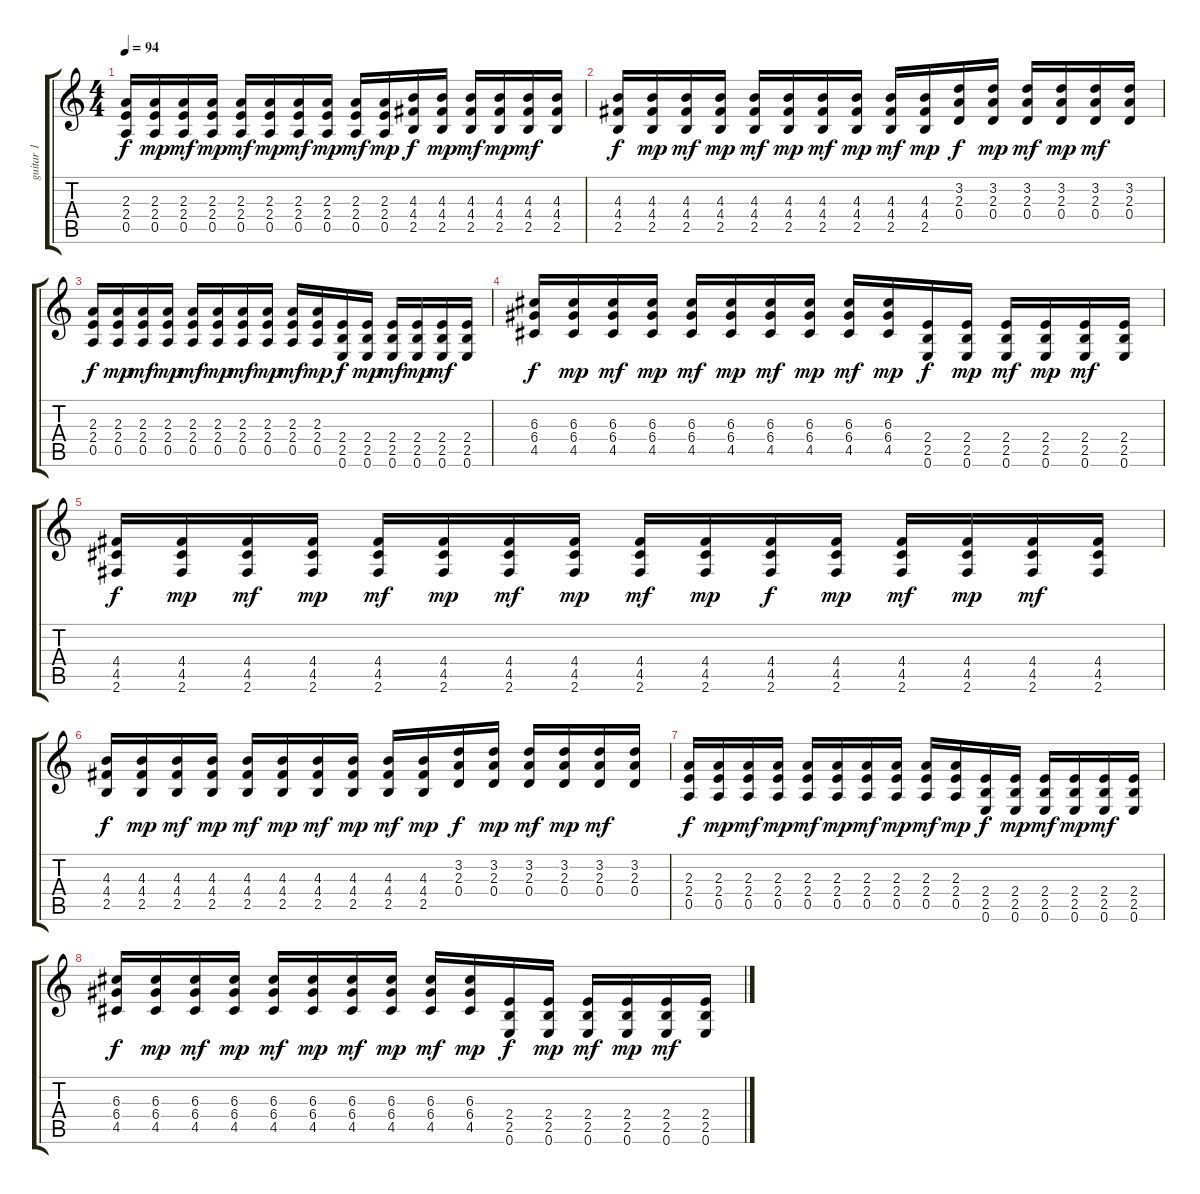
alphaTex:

\track ("guitar 1" "guitar 1") {instrument distortionguitar}
\staff {score tabs}
\tuning (E4 B3 G3 D3 A2 E2) {hide}
\ts (4 4)
\tempo 94
\clef g2
\ks c
(2.3 2.4 0.5).16{dy f} (2.3 2.4 0.5).16{dy mp} (2.3 2.4 0.5).16{dy mf} (2.3 2.4 0.5).16{dy mp} (2.3 2.4 0.5).16{dy mf} (2.3 2.4 0.5).16{dy mp} (2.3 2.4 0.5).16{dy mf} (2.3 2.4 0.5).16{dy mp} (2.3 2.4 0.5).16{dy mf} (2.3 2.4 0.5).16{dy mp} (4.3 4.4 2.5).16{dy f} (4.3 4.4 2.5).16{dy mp} (4.3 4.4 2.5).16{dy mf} (4.3 4.4 2.5).16{dy mp} (4.3 4.4 2.5).16{dy mf} (4.3 4.4 2.5).16 |
(4.3 4.4 2.5).16{dy f} (4.3 4.4 2.5).16{dy mp} (4.3 4.4 2.5).16{dy mf} (4.3 4.4 2.5).16{dy mp} (4.3 4.4 2.5).16{dy mf} (4.3 4.4 2.5).16{dy mp} (4.3 4.4 2.5).16{dy mf} (4.3 4.4 2.5).16{dy mp} (4.3 4.4 2.5).16{dy mf} (4.3 4.4 2.5).16{dy mp} (3.2 2.3 0.4).16{dy f} (3.2 2.3 0.4).16{dy mp} (3.2 2.3 0.4).16{dy mf} (3.2 2.3 0.4).16{dy mp} (3.2 2.3 0.4).16{dy mf} (3.2 2.3 0.4).16 |
(2.3 2.4 0.5).16{dy f} (2.3 2.4 0.5).16{dy mp} (2.3 2.4 0.5).16{dy mf} (2.3 2.4 0.5).16{dy mp} (2.3 2.4 0.5).16{dy mf} (2.3 2.4 0.5).16{dy mp} (2.3 2.4 0.5).16{dy mf} (2.3 2.4 0.5).16{dy mp} (2.3 2.4 0.5).16{dy mf} (2.3 2.4 0.5).16{dy mp} (2.4 2.5 0.6).16{dy f} (2.4 2.5 0.6).16{dy mp} (2.4 2.5 0.6).16{dy mf} (2.4 2.5 0.6).16{dy mp} (2.4 2.5 0.6).16{dy mf} (2.4 2.5 0.6).16 |
(6.3 6.4 4.5).16{dy f} (6.3 6.4 4.5).16{dy mp} (6.3 6.4 4.5).16{dy mf} (6.3 6.4 4.5).16{dy mp} (6.3 6.4 4.5).16{dy mf} (6.3 6.4 4.5).16{dy mp} (6.3 6.4 4.5).16{dy mf} (6.3 6.4 4.5).16{dy mp} (6.3 6.4 4.5).16{dy mf} (6.3 6.4 4.5).16{dy mp} (2.4 2.5 0.6).16{dy f} (2.4 2.5 0.6).16{dy mp} (2.4 2.5 0.6).16{dy mf} (2.4 2.5 0.6).16{dy mp} (2.4 2.5 0.6).16{dy mf} (2.4 2.5 0.6).16 |
(4.4 4.5 2.6).16{dy f} (4.4 4.5 2.6).16{dy mp} (4.4 4.5 2.6).16{dy mf} (4.4 4.5 2.6).16{dy mp} (4.4 4.5 2.6).16{dy mf} (4.4 4.5 2.6).16{dy mp} (4.4 4.5 2.6).16{dy mf} (4.4 4.5 2.6).16{dy mp} (4.4 4.5 2.6).16{dy mf} (4.4 4.5 2.6).16{dy mp} (4.4 4.5 2.6).16{dy f} (4.4 4.5 2.6).16{dy mp} (4.4 4.5 2.6).16{dy mf} (4.4 4.5 2.6).16{dy mp} (4.4 4.5 2.6).16{dy mf} (4.4 4.5 2.6).16 |
(4.3 4.4 2.5).16{dy f} (4.3 4.4 2.5).16{dy mp} (4.3 4.4 2.5).16{dy mf} (4.3 4.4 2.5).16{dy mp} (4.3 4.4 2.5).16{dy mf} (4.3 4.4 2.5).16{dy mp} (4.3 4.4 2.5).16{dy mf} (4.3 4.4 2.5).16{dy mp} (4.3 4.4 2.5).16{dy mf} (4.3 4.4 2.5).16{dy mp} (3.2 2.3 0.4).16{dy f} (3.2 2.3 0.4).16{dy mp} (3.2 2.3 0.4).16{dy mf} (3.2 2.3 0.4).16{dy mp} (3.2 2.3 0.4).16{dy mf} (3.2 2.3 0.4).16 |
(2.3 2.4 0.5).16{dy f} (2.3 2.4 0.5).16{dy mp} (2.3 2.4 0.5).16{dy mf} (2.3 2.4 0.5).16{dy mp} (2.3 2.4 0.5).16{dy mf} (2.3 2.4 0.5).16{dy mp} (2.3 2.4 0.5).16{dy mf} (2.3 2.4 0.5).16{dy mp} (2.3 2.4 0.5).16{dy mf} (2.3 2.4 0.5).16{dy mp} (2.4 2.5 0.6).16{dy f} (2.4 2.5 0.6).16{dy mp} (2.4 2.5 0.6).16{dy mf} (2.4 2.5 0.6).16{dy mp} (2.4 2.5 0.6).16{dy mf} (2.4 2.5 0.6).16 |
(6.3 6.4 4.5).16{dy f} (6.3 6.4 4.5).16{dy mp} (6.3 6.4 4.5).16{dy mf} (6.3 6.4 4.5).16{dy mp} (6.3 6.4 4.5).16{dy mf} (6.3 6.4 4.5).16{dy mp} (6.3 6.4 4.5).16{dy mf} (6.3 6.4 4.5).16{dy mp} (6.3 6.4 4.5).16{dy mf} (6.3 6.4 4.5).16{dy mp} (2.4 2.5 0.6).16{dy f} (2.4 2.5 0.6).16{dy mp} (2.4 2.5 0.6).16{dy mf} (2.4 2.5 0.6).16{dy mp} (2.4 2.5 0.6).16{dy mf} (2.4 2.5 0.6).16
